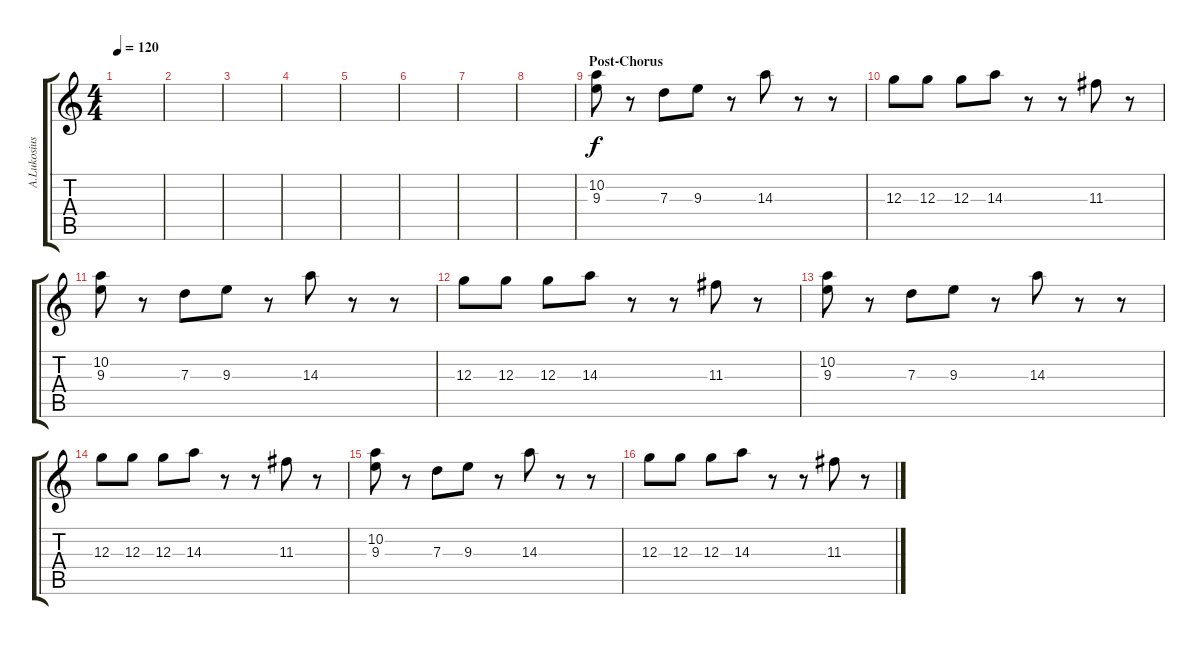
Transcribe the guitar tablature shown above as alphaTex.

\track ("A.Lukosius {O" "A.Lukosius") {instrument celesta}
\staff {score tabs}
\tuning (E5 B4 G4 D4 A3 E3) {hide}
\ts (4 4)
\tempo 120
\clef g2
\ks c
|
|
|
|
|
|
|
|
\section ("" "Post-Chorus")
(10.2 9.3).8{volume 5 balance 8 instrument fx5brightness} r.8 7.3.8 9.3.8 r.8 14.3.8 r.8 r.8 |
12.3.8 12.3.8 12.3.8 14.3.8 r.8 r.8 11.3.8 r.8 |
(10.2 9.3).8 r.8 7.3.8 9.3.8 r.8 14.3.8 r.8 r.8 |
12.3.8 12.3.8 12.3.8 14.3.8 r.8 r.8 11.3.8 r.8 |
(10.2 9.3).8 r.8 7.3.8 9.3.8 r.8 14.3.8 r.8 r.8 |
12.3.8 12.3.8 12.3.8 14.3.8 r.8 r.8 11.3.8 r.8 |
(10.2 9.3).8 r.8 7.3.8 9.3.8 r.8 14.3.8 r.8 r.8 |
12.3.8 12.3.8 12.3.8 14.3.8 r.8 r.8 11.3.8 r.8
